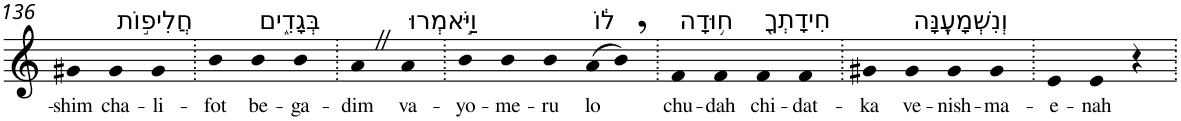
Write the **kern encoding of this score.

**kern	**text
*part1	*part1
*staff1	*staff1
*I"Piano	*
*I'Pno	*
!!LO:PB:g=z
*clefG2	*
*k[]	*
=136	=136
!	!LO:LY:b
4g#X	-shim
!LO:TX:a:t=חֲלִיפ֣וֹת	!
!	!LO:LY:b
4g#	cha-
!	!LO:LY:b
4g#	-li-
=137.	=137.
!	!LO:LY:b
4b	-fot
!LO:TX:a:t=בְּגָדִ֑ים	!
!	!LO:LY:b
4b	be-
!	!LO:LY:b
4b	-ga-
=138.	=138.
!	!LO:LY:b
4aZ	-dim
!LO:TX:a:t=וַיֹּ֣אמְרוּ	!
!	!LO:LY:b
4a	va-
=139.	=139.
!	!LO:LY:b
4b	-yo-
!	!LO:LY:b
4b	-me-
!	!LO:LY:b
4b	-ru
!LO:TX:a:t=ל֔וֹ	!
!	!LO:LY:b
(>8a	lo
8b,)	.
=140.	=140.
!LO:TX:a:t=ח֥וּדָה	!
!	!LO:LY:b
4f	chu-
!	!LO:LY:b
4f	-dah
!LO:TX:a:t=חִידָתְךָ֖	!
!	!LO:LY:b
4f	chi-
!	!LO:LY:b
4f	-dat-
=141.	=141.
!	!LO:LY:b
4g#X	-ka
!LO:TX:a:t=וְנִשְׁמָעֶֽנָּה	!
!	!LO:LY:b
4g#	ve-
!	!LO:LY:b
4g#	-nish-
!	!LO:LY:b
4g#	-ma-
=142.	=142.
!	!LO:LY:b
4e	-e-
!	!LO:LY:b
4e	-nah
4r	.
=.	=.
*-	*-
